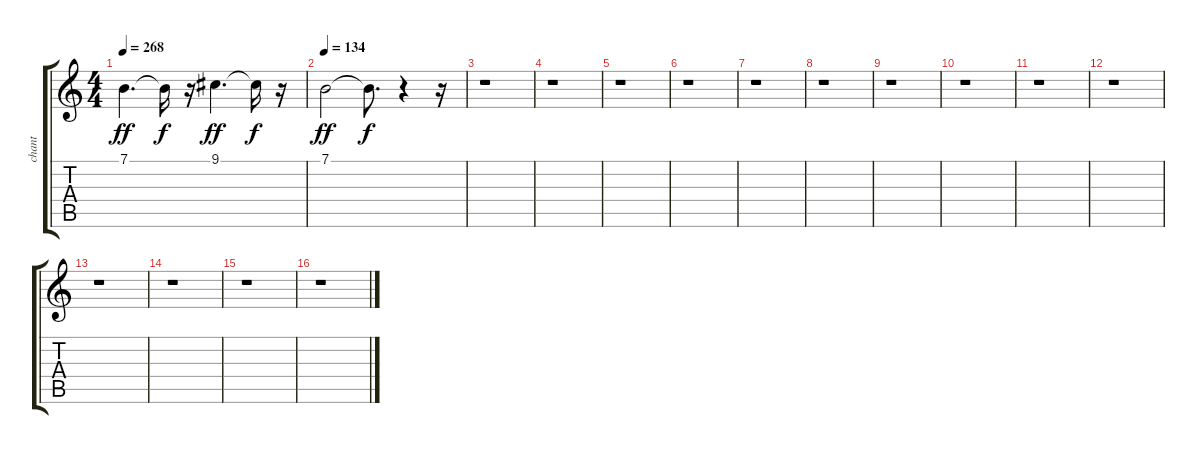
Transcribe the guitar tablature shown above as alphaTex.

\track ("chant" "chant") {instrument trumpet}
\staff {score tabs}
\tuning (E4 B3 G3 D3 A2 E2) {hide}
\ts (4 4)
\tempo 268
\clef g2
\ks c
7.1.4{d dy ff} 7.1{t}.16{dy f} r.16 9.1.4{d dy ff} 9.1{t}.16{dy f} r.16 |
\tempo 134
7.1.2{dy ff} 7.1{t}.8{d dy f} r.4 r.16 |
r.1 |
r.1 |
r.1 |
r.1 |
r.1 |
r.1 |
r.1 |
r.1 |
r.1 |
r.1 |
r.1 |
r.1 |
r.1 |
r.1
